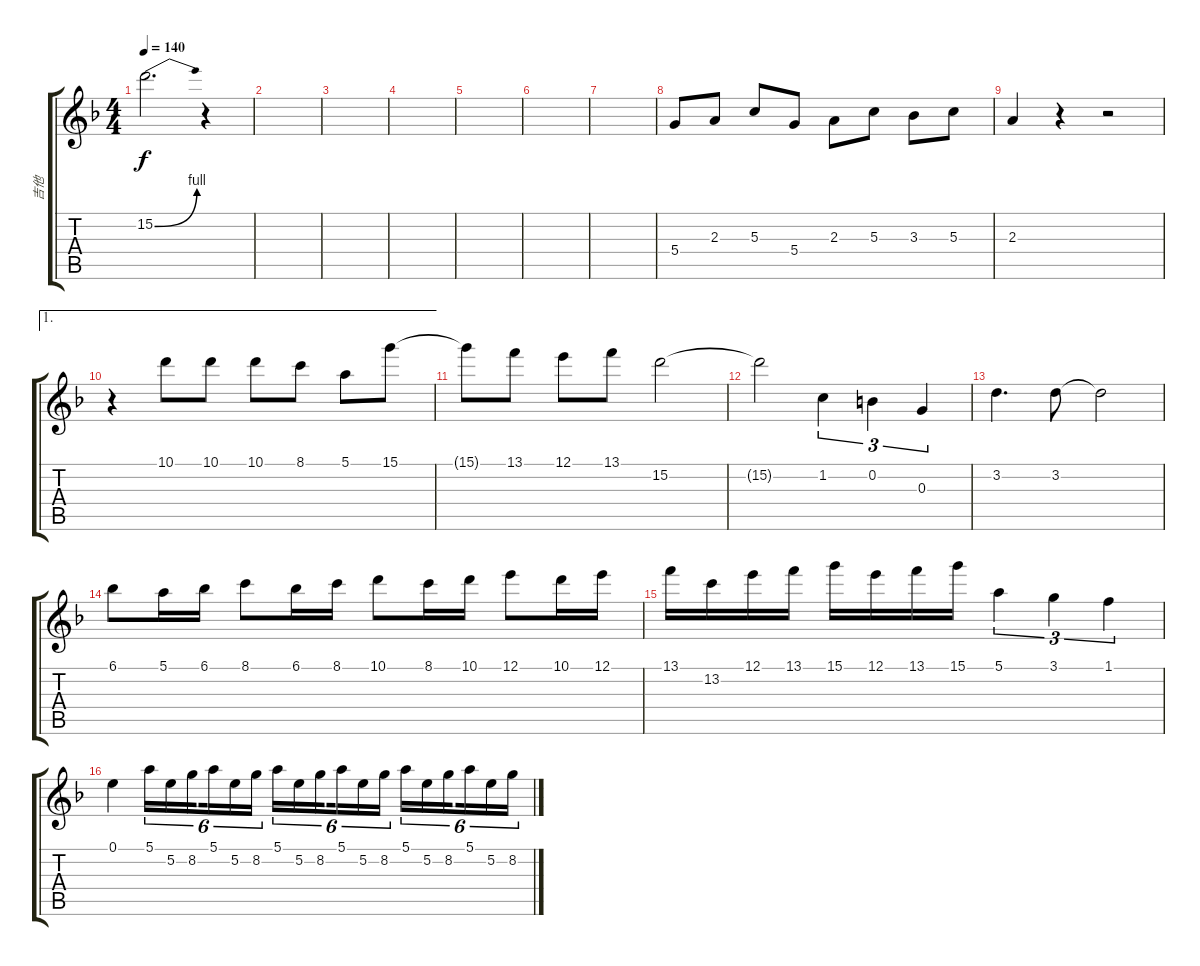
\track ("吉他" "吉他") {instrument distortionguitar}
\staff {score tabs}
\tuning (E4 B3 G3 D3 A2 E2) {hide}
\ts (4 4)
\tempo 140
\clef g2
\ks f
15.2{be (bend 0 0 60 4)}.2{d dy f} r.4 |
|
|
|
|
|
|
5.4.8 2.3.8 5.3.8 5.4.8 2.3.8 5.3.8 3.3.8 5.3.8 |
2.3.4 r.4 r.2 |
\ae 1
r.4 10.1.8 10.1.8 10.1.8 8.1.8 5.1.8 15.1.8 |
15.1{t}.8 13.1.8 12.1.8 13.1.8 15.2.2 |
15.2{t}.2 1.2.4{tu (3 2)} 0.2.4{tu (3 2)} 0.3.4{tu (3 2)} |
3.2.4{d} 3.2.8 3.2{t}.2 |
6.1.8 5.1.16 6.1.16 8.1.8 6.1.16 8.1.16 10.1.8 8.1.16 10.1.16 12.1.8 10.1.16 12.1.16 |
13.1.16 13.2.16 12.1.16 13.1.16 15.1.16 12.1.16 13.1.16 15.1.16 5.1.4{tu (3 2)} 3.1.4{tu (3 2)} 1.1.4{tu (3 2)} |
0.1.4 5.1.16{tu (6 4)} 5.2.16{tu (6 4)} 8.2.16{tu (6 4) beam splitsecondary} 5.1.16{tu (6 4)} 5.2.16{tu (6 4)} 8.2.16{tu (6 4)} 5.1.16{tu (6 4)} 5.2.16{tu (6 4)} 8.2.16{tu (6 4) beam splitsecondary} 5.1.16{tu (6 4)} 5.2.16{tu (6 4)} 8.2.16{tu (6 4)} 5.1.16{tu (6 4)} 5.2.16{tu (6 4)} 8.2.16{tu (6 4) beam splitsecondary} 5.1.16{tu (6 4)} 5.2.16{tu (6 4)} 8.2.16{tu (6 4)}
